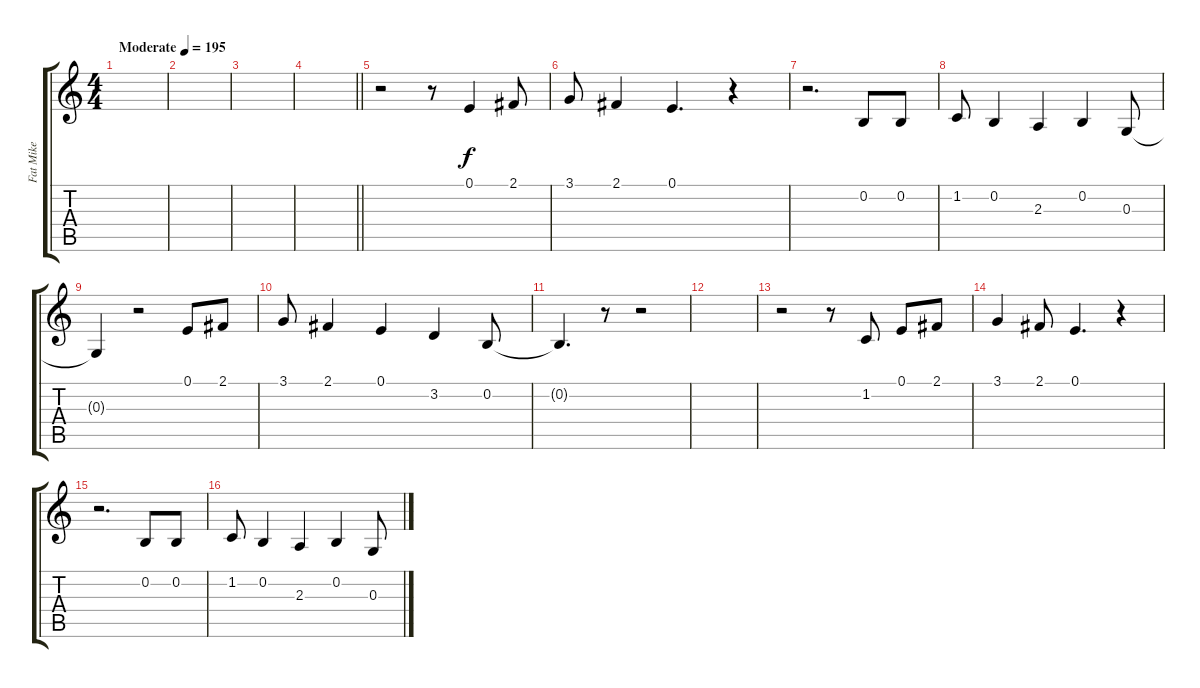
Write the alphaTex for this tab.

\track ("Fat Mike" "Fat Mike") {instrument bassoon}
\staff {score tabs}
\tuning (E4 B3 G3 D3 A2 E2) {hide}
\ts (4 4)
\tempo (195 "Moderate")
\clef g2
\ks c
|
|
|
\barLineRight lightlight
|
\section ("" "")
r.2 r.8 0.1.4 2.1.8 |
3.1.8 2.1.4 0.1.4{d} r.4 |
r.2{d} 0.2.8 0.2.8 |
1.2.8 0.2.4 2.3.4 0.2.4 0.3.8 |
0.3{t}.4 r.2 0.1.8 2.1.8 |
3.1.8 2.1.4 0.1.4 3.2.4 0.2.8 |
0.2{t}.4{d} r.8 r.2 |
|
r.2 r.8 1.2.8 0.1.8 2.1.8 |
3.1.4 2.1.8 0.1.4{d} r.4 |
r.2{d} 0.2.8 0.2.8 |
1.2.8 0.2.4 2.3.4 0.2.4 0.3.8
